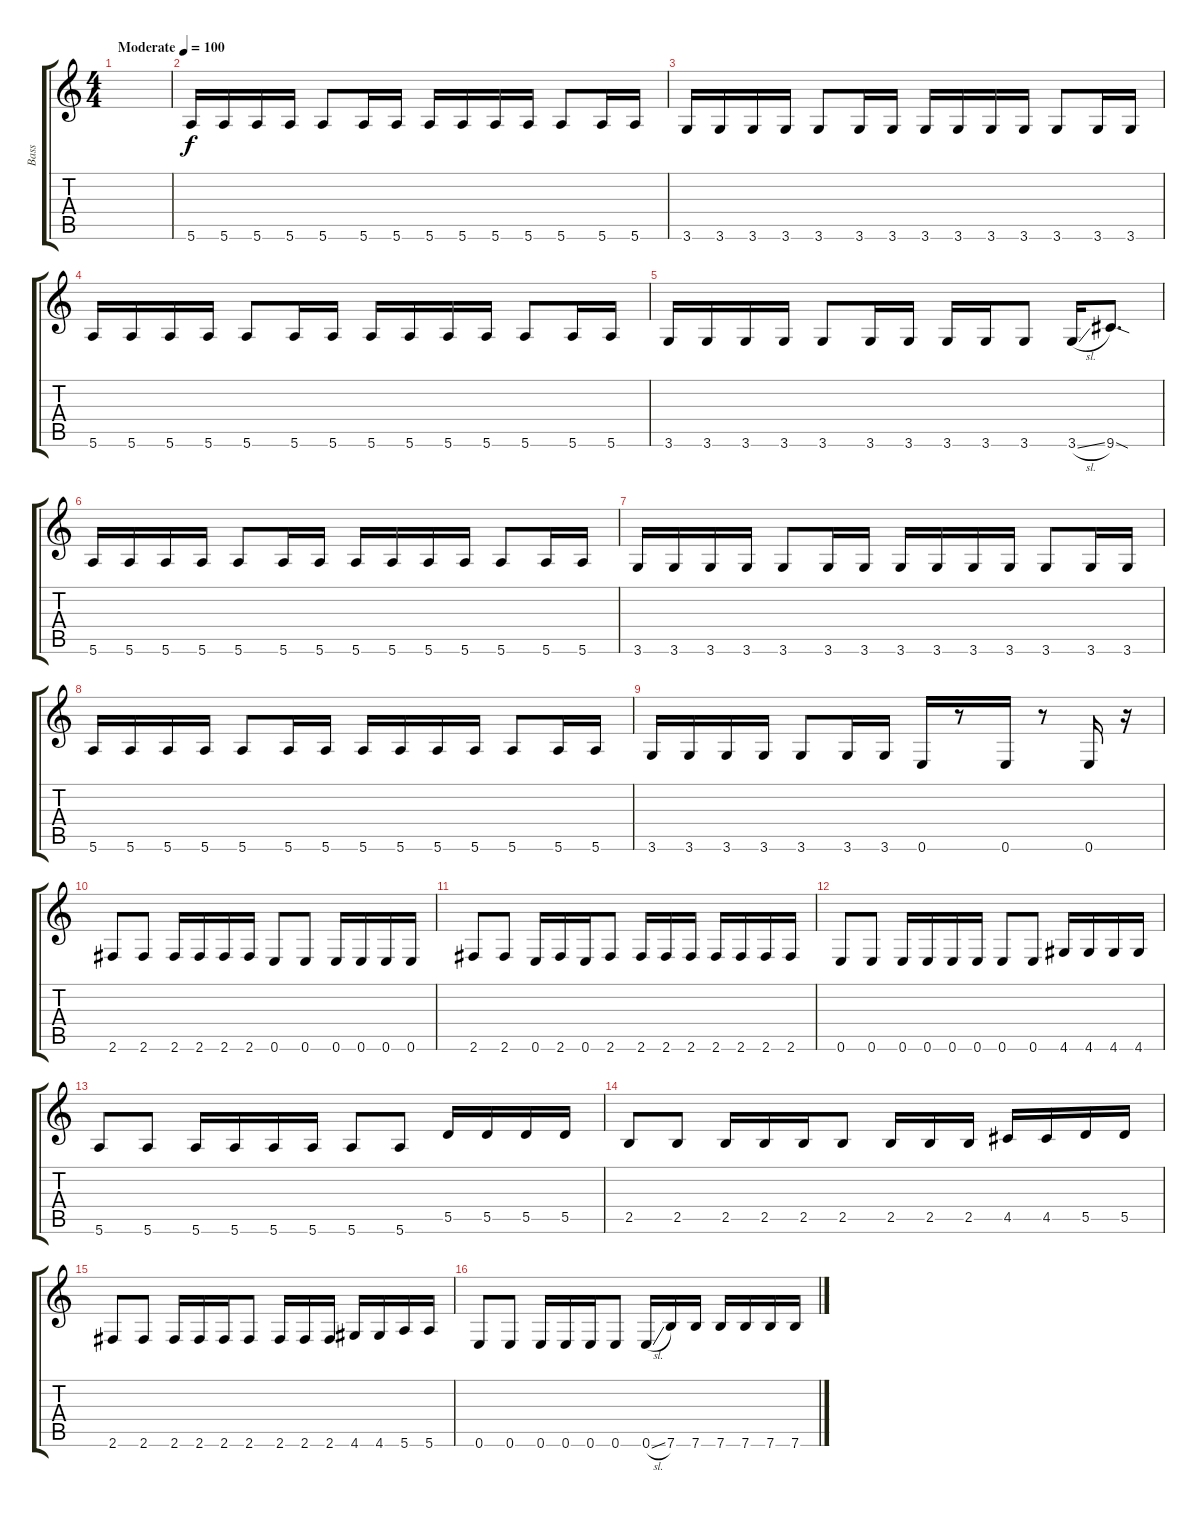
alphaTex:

\track ("Bass" "Bass") {instrument electricbassfinger}
\staff {score tabs}
\tuning (E4 B3 G3 D3 A2 E2) {hide}
\ts (4 4)
\tempo (100 "Moderate")
\clef g2
\ks c
|
5.6.16 5.6.16 5.6.16 5.6.16 5.6.8 5.6.16 5.6.16 5.6.16 5.6.16 5.6.16 5.6.16 5.6.8 5.6.16 5.6.16 |
3.6.16 3.6.16 3.6.16 3.6.16 3.6.8 3.6.16 3.6.16 3.6.16 3.6.16 3.6.16 3.6.16 3.6.8 3.6.16 3.6.16 |
5.6.16 5.6.16 5.6.16 5.6.16 5.6.8 5.6.16 5.6.16 5.6.16 5.6.16 5.6.16 5.6.16 5.6.8 5.6.16 5.6.16 |
3.6.16 3.6.16 3.6.16 3.6.16 3.6.8 3.6.16 3.6.16 3.6.16 3.6.16 3.6.8 3.6{sl}.16 9.6{sod}.8{d} |
5.6.16 5.6.16 5.6.16 5.6.16 5.6.8 5.6.16 5.6.16 5.6.16 5.6.16 5.6.16 5.6.16 5.6.8 5.6.16 5.6.16 |
3.6.16 3.6.16 3.6.16 3.6.16 3.6.8 3.6.16 3.6.16 3.6.16 3.6.16 3.6.16 3.6.16 3.6.8 3.6.16 3.6.16 |
5.6.16 5.6.16 5.6.16 5.6.16 5.6.8 5.6.16 5.6.16 5.6.16 5.6.16 5.6.16 5.6.16 5.6.8 5.6.16 5.6.16 |
3.6.16 3.6.16 3.6.16 3.6.16 3.6.8 3.6.16 3.6.16 0.6.16 r.8 0.6.16 r.8 0.6.16 r.16 |
2.6.8 2.6.8 2.6.16 2.6.16 2.6.16 2.6.16 0.6.8 0.6.8 0.6.16 0.6.16 0.6.16 0.6.16 |
2.6.8 2.6.8 0.6.16 2.6.16 0.6.16 2.6.8 2.6.16 2.6.16 2.6.16 2.6.16 2.6.16 2.6.16 2.6.16 |
0.6.8 0.6.8 0.6.16 0.6.16 0.6.16 0.6.16 0.6.8 0.6.8 4.6.16 4.6.16 4.6.16 4.6.16 |
5.6.8 5.6.8 5.6.16 5.6.16 5.6.16 5.6.16 5.6.8 5.6.8 5.5.16 5.5.16 5.5.16 5.5.16 |
2.5.8 2.5.8 2.5.16 2.5.16 2.5.16 2.5.8 2.5.16 2.5.16 2.5.16 4.5.16 4.5.16 5.5.16 5.5.16 |
2.6.8 2.6.8 2.6.16 2.6.16 2.6.16 2.6.8 2.6.16 2.6.16 2.6.16 4.6.16 4.6.16 5.6.16 5.6.16 |
0.6.8 0.6.8 0.6.16 0.6.16 0.6.16 0.6.8 0.6{sl}.16 7.6.16 7.6.16 7.6.16 7.6.16 7.6.16 7.6.16
